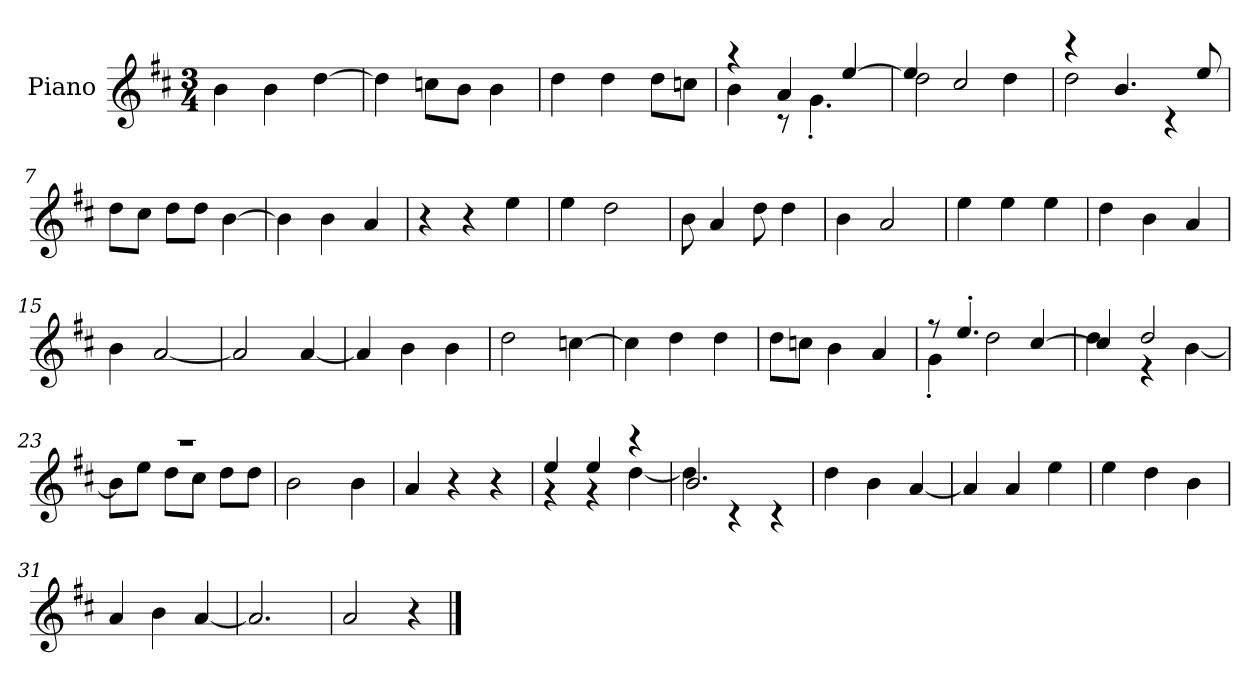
**kern
*part1
*staff1
*I"Piano
*I'P-no
*clefG2
*k[f#c#]
*M3/4
*MM178
=1
4b\
4b\
[4dd\
=2
4dd\]
8ccn\L
8b\J
4b\
=3
4dd\
4dd\
8dd\L
8ccn\J
=4
*^
4r	4b\
4a/	8r
.	4.g'\
[4ee/	.
=5	=5
4ee/]	2dd\
2cc#/	.
.	4dd\
=6	=6
4r	2dd\
4.b/	.
.	4r
8ee/	.
*v	*v
=7
8dd\L
8cc#\J
8dd\L
8dd\J
[4b\
=8
4b\]
4b\
4a/
!!LO:LB:g=z
=9
4r
4r
4ee\
=10
4ee\
2dd\
=11
8b\
4a/
8dd\
4dd\
=12
4b\
2a/
=13
4ee\
4ee\
4ee\
=14
4dd\
4b\
4a/
=15
4b\
[2a/
=16
2a/]
[4a/
=17
4a/]
4b\
4b\
=18
2dd\
[4ccn\
=19
4cc\]
4dd\
4dd\
=20
8dd\L
8ccn\J
4b\
4a/
!!LO:LB:g=z
=21
*^
8r	4g'\
4.ee'/	.
.	2dd\
[4cc#/	.
=22	=22
4cc#/]	4dd\
2dd/	4r
.	[4b\
=23	=23
2.r	8b\L]
.	8ee\J
.	8dd\L
.	8cc#\J
.	8dd\L
.	8dd\J
*v	*v
=24
2b\
4b\
=25
4a/
4r
4r
=26
*^
4ee/	4r
4ee/	4r
4r	[4dd\
=27	=27
2.b/	4dd\]
.	4r
.	4r
*v	*v
=28
4dd\
4b\
[4a/
=29
4a/]
4a/
4ee\
=30
4ee\
4dd\
4b\
!!LO:LB:g=z
=31
4a/
4b\
[4a/
=32
2.a/]
=33
2a/
4r
==
*-
